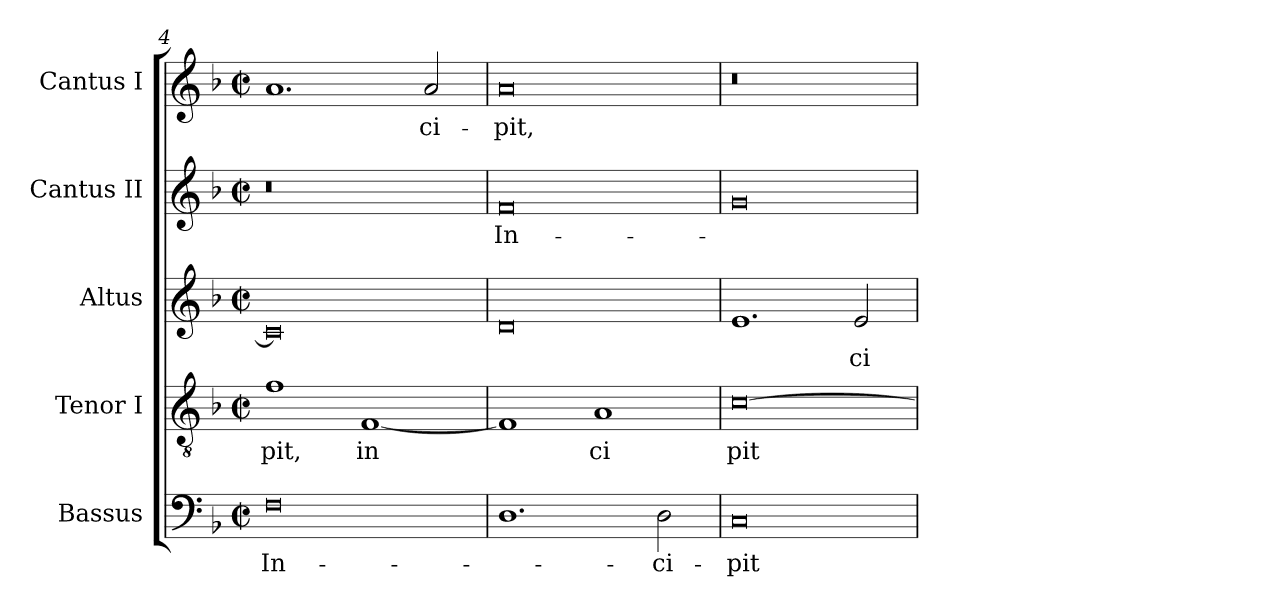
**kern	**text	**kern	**text	**kern	**text	**kern	**text	**kern	**text
*part5	*part5	*part4	*part4	*part3	*part3	*part2	*part2	*part1	*part1
*staff5	*staff5	*staff4	*staff4	*staff3	*staff3	*staff2	*staff2	*staff1	*staff1
*I"Bassus	*	*I"Tenor I	*	*I"Altus	*	*I"Cantus II	*	*I"Cantus I	*
*clefF4	*	*clefGv2	*	*clefG2	*	*clefG2	*	*clefG2	*
*k[b-]	*	*k[b-]	*	*k[b-]	*	*k[b-]	*	*k[b-]	*
*F:	*	*F:	*	*F:	*	*F:	*	*F:	*
*M2/2	*	*M2/2	*	*M2/2	*	*M2/2	*	*M2/2	*
*met(c|)	*	*met(c|)	*	*met(c|)	*	*met(c|)	*	*met(c|)	*
=4	=4	=4	=4	=4	=4	=4	=4	=4	=4
!	!LO:LY:b:cj	!	!LO:LY:b:cj	!	!	!	!	!	!
0F	In-	1f	pit,	0c]	.	0r	.	1.a	.
!	!	!	!LO:LY:b:cj	!	!	!	!	!	!
.	.	[<1F	in	.	.	.	.	.	.
!	!	!	!	!	!	!	!	!	!LO:LY:b:cj
.	.	.	.	.	.	.	.	2a/	-ci-
=5	=5	=5	=5	=5	=5	=5	=5	=5	=5
!	!	!	!	!	!	!	!LO:LY:b:cj	!	!LO:LY:b:cj
1.D	.	1F]	.	0d	.	0f	In-	0a	-pit,
!	!	!	!LO:LY:b:cj	!	!	!	!	!	!
.	.	1A	ci	.	.	.	.	.	.
!	!LO:LY:b:cj	!	!	!	!	!	!	!	!
2D\	-ci-	.	.	.	.	.	.	.	.
=6	=6	=6	=6	=6	=6	=6	=6	=6	=6
!	!LO:LY:b:cj	!	!LO:LY:b:cj	!	!	!	!	!	!
0C	-pit	[>0c	pit	1.e	.	0g	.	0r	.
!	!	!	!	!	!LO:LY:b:cj	!	!	!	!
.	.	.	.	2e/	ci	.	.	.	.
=	=	=	=	=	=	=	=	=	=
*-	*-	*-	*-	*-	*-	*-	*-	*-	*-
